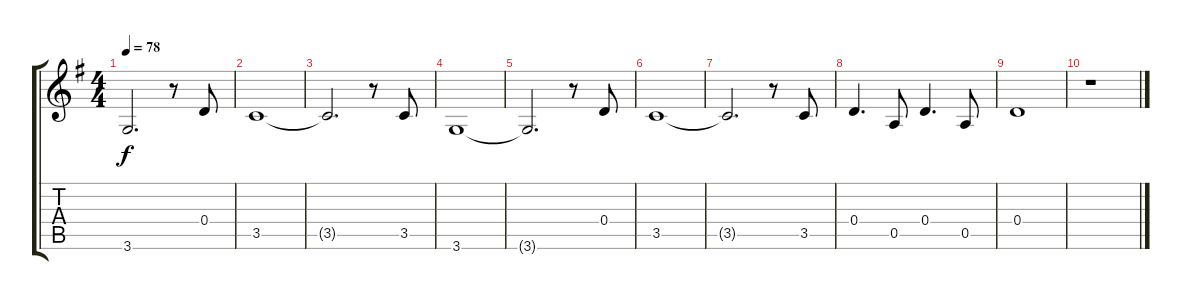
\track "" {instrument acousticguitarsteel}
\staff {score tabs}
\tuning (E4 B3 G3 D3 A2 E2) {hide}
\ts (4 4)
\tempo 78
\clef g2
\ks g
3.6{t}.2{d dy f} r.8 0.4.8 |
3.5.1 |
3.5{t}.2{d} r.8 3.5.8 |
3.6.1 |
3.6{t}.2{d} r.8 0.4.8 |
3.5.1 |
3.5{t}.2{d} r.8 3.5.8 |
0.4.4{d} 0.5.8 0.4.4{d} 0.5.8 |
0.4.1 |
r.1
